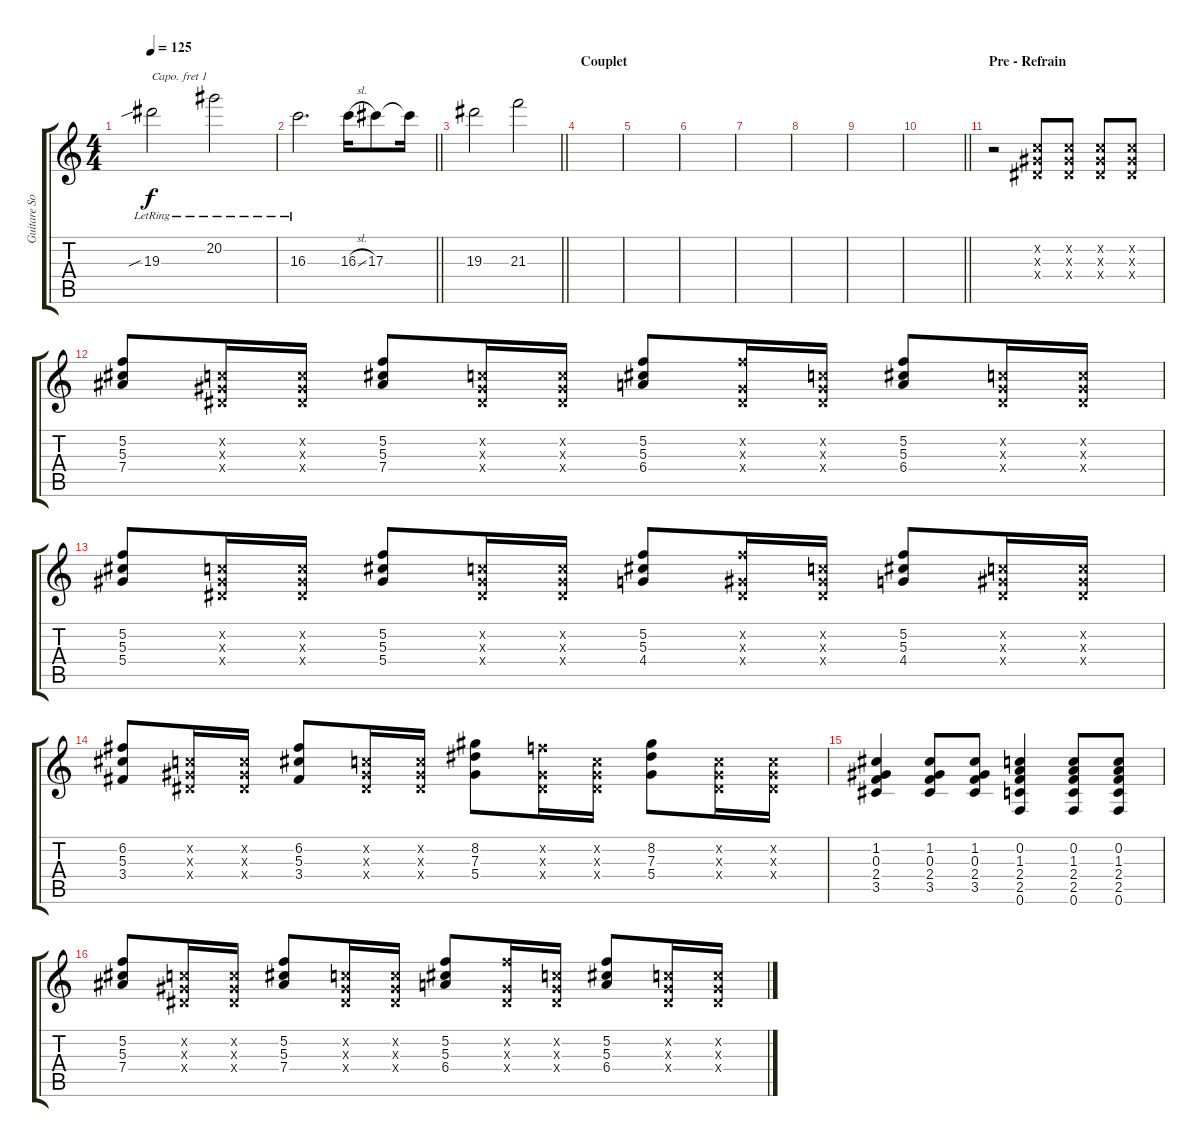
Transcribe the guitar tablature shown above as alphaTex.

\track ("Guitare Solo" "Guitare So") {instrument distortionguitar}
\staff {score tabs}
\capo 1
\tuning (E4 B3 G3 D3 A2 E2) {hide}
\ts (4 4)
\tempo 125
\clef g2
\ks c
19.3{sib lr}.2{dy f} 20.2{lr}.2 |
\barLineRight lightlight
16.3{lr}.2{d} 16.3{sl}.16 17.3.8 17.3{t}.16 |
\barLineRight lightlight
19.3.2 21.3.2 |
\section ("" "Couplet")
|
|
|
|
|
|
\barLineRight lightlight
|
\section ("" "Pre - Refrain")
r.2 (0.2{x} 0.3{x} 0.4{x}).8 (0.2{x} 0.3{x} 0.4{x}).8 (0.2{x} 0.3{x} 0.4{x}).8 (0.2{x} 0.3{x} 0.4{x}).8 |
(5.2 5.3 7.4).8{balance 4 instrument overdrivenguitar} (0.2{x} 0.3{x} 0.4{x}).16 (0.2{x} 0.3{x} 0.4{x}).16 (5.2 5.3 7.4).8 (0.2{x} 0.3{x} 0.4{x}).16 (0.2{x} 0.3{x} 0.4{x}).16 (5.2 5.3 6.4).8 (5.2{x} 0.3{x} 0.4{x}).16 (0.2{x} 0.3{x} 0.4{x}).16 (5.2 5.3 6.4).8 (0.2{x} 0.3{x} 0.4{x}).16 (0.2{x} 0.3{x} 0.4{x}).16 |
(5.2 5.3 5.4).8 (0.2{x} 0.3{x} 0.4{x}).16 (0.2{x} 0.3{x} 0.4{x}).16 (5.2 5.3 5.4).8 (0.2{x} 0.3{x} 0.4{x}).16 (0.2{x} 0.3{x} 0.4{x}).16 (5.2 5.3 4.4).8 (5.2{x} 0.3{x} 0.4{x}).16 (0.2{x} 0.3{x} 0.4{x}).16 (5.2 5.3 4.4).8 (0.2{x} 0.3{x} 0.4{x}).16 (0.2{x} 0.3{x} 0.4{x}).16 |
(6.2 5.3 3.4).8 (0.2{x} 0.3{x} 0.4{x}).16 (0.2{x} 0.3{x} 0.4{x}).16 (6.2 5.3 3.4).8 (0.2{x} 0.3{x} 0.4{x}).16 (0.2{x} 0.3{x} 0.4{x}).16 (8.2 7.3 5.4).8 (5.2{x} 0.3{x} 0.4{x}).16 (0.2{x} 0.3{x} 0.4{x}).16 (8.2 7.3 5.4).8 (0.2{x} 0.3{x} 0.4{x}).16 (0.2{x} 0.3{x} 0.4{x}).16 |
(1.2 0.3 2.4 3.5).4 (1.2 0.3 2.4 3.5).8 (1.2 0.3 2.4 3.5).8 (0.2 1.3 2.4 2.5 0.6).4 (0.2 1.3 2.4 2.5 0.6).8 (0.2 1.3 2.4 2.5 0.6).8 |
(5.2 5.3 7.4).8{balance 4 instrument overdrivenguitar} (0.2{x} 0.3{x} 0.4{x}).16 (0.2{x} 0.3{x} 0.4{x}).16 (5.2 5.3 7.4).8 (0.2{x} 0.3{x} 0.4{x}).16 (0.2{x} 0.3{x} 0.4{x}).16 (5.2 5.3 6.4).8 (5.2{x} 0.3{x} 0.4{x}).16 (0.2{x} 0.3{x} 0.4{x}).16 (5.2 5.3 6.4).8 (0.2{x} 0.3{x} 0.4{x}).16 (0.2{x} 0.3{x} 0.4{x}).16
